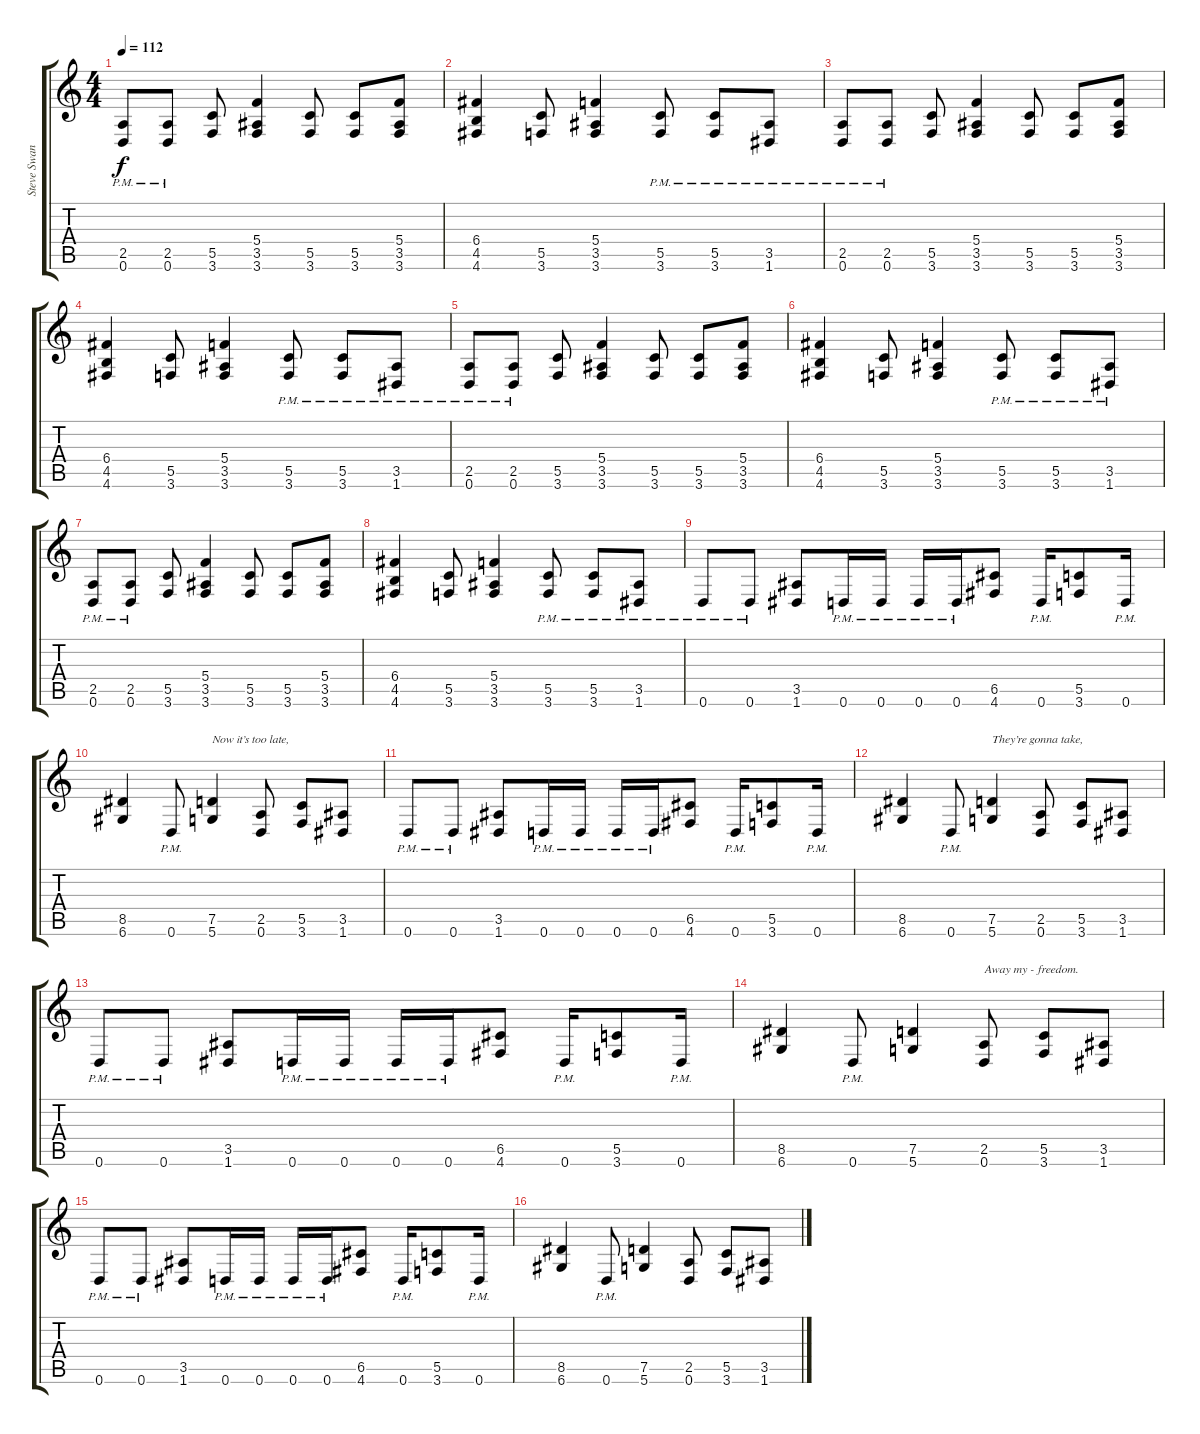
\track ("Steve Swanson (1st Guitar)" "Steve Swan") {instrument distortionguitar}
\staff {score tabs}
\tuning (D4 A3 F3 C3 G2 D2) {hide}
\ts (4 4)
\tempo 112
\clef g2
\ks c
(2.5{pm} 0.6{pm}).8{dy f} (2.5{pm} 0.6{pm}).8 (5.5 3.6).8 (5.4 3.5 3.6).4 (5.5 3.6).8 (5.5 3.6).8 (5.4 3.5 3.6).8 |
(6.4 4.5 4.6).4 (5.5 3.6).8 (5.4 3.5 3.6).4 (5.5{pm} 3.6{pm}).8 (5.5{pm} 3.6{pm}).8 (3.5{pm} 1.6{pm}).8 |
(2.5{pm} 0.6{pm}).8 (2.5{pm} 0.6{pm}).8 (5.5 3.6).8 (5.4 3.5 3.6).4 (5.5 3.6).8 (5.5 3.6).8 (5.4 3.5 3.6).8 |
(6.4 4.5 4.6).4 (5.5 3.6).8 (5.4 3.5 3.6).4 (5.5{pm} 3.6{pm}).8 (5.5{pm} 3.6{pm}).8 (3.5{pm} 1.6{pm}).8 |
(2.5{pm} 0.6{pm}).8 (2.5{pm} 0.6{pm}).8 (5.5 3.6).8 (5.4 3.5 3.6).4 (5.5 3.6).8 (5.5 3.6).8 (5.4 3.5 3.6).8 |
(6.4 4.5 4.6).4 (5.5 3.6).8 (5.4 3.5 3.6).4 (5.5{pm} 3.6{pm}).8 (5.5{pm} 3.6{pm}).8 (3.5{pm} 1.6{pm}).8 |
(2.5{pm} 0.6{pm}).8 (2.5{pm} 0.6{pm}).8 (5.5 3.6).8 (5.4 3.5 3.6).4 (5.5 3.6).8 (5.5 3.6).8 (5.4 3.5 3.6).8 |
(6.4 4.5 4.6).4 (5.5 3.6).8 (5.4 3.5 3.6).4 (5.5{pm} 3.6{pm}).8 (5.5{pm} 3.6{pm}).8 (3.5{pm} 1.6{pm}).8 |
0.6{pm}.8 0.6{pm}.8 (3.5 1.6).8 0.6{pm}.16 0.6{pm}.16 0.6{pm}.16 0.6{pm}.16 (6.5 4.6).8 0.6{pm}.16 (5.5 3.6).8 0.6{pm}.16 |
(8.5 6.6).4 0.6{pm}.8 (7.5 5.6).4{txt "Now it’s too late,"} (2.5 0.6).8 (5.5 3.6).8 (3.5 1.6).8 |
0.6{pm}.8 0.6{pm}.8 (3.5 1.6).8 0.6{pm}.16 0.6{pm}.16 0.6{pm}.16 0.6{pm}.16 (6.5 4.6).8 0.6{pm}.16 (5.5 3.6).8 0.6{pm}.16 |
(8.5 6.6).4 0.6{pm}.8 (7.5 5.6).4{txt "They’re gonna take,"} (2.5 0.6).8 (5.5 3.6).8 (3.5 1.6).8 |
0.6{pm}.8 0.6{pm}.8 (3.5 1.6).8 0.6{pm}.16 0.6{pm}.16 0.6{pm}.16 0.6{pm}.16 (6.5 4.6).8 0.6{pm}.16 (5.5 3.6).8 0.6{pm}.16 |
(8.5 6.6).4 0.6{pm}.8 (7.5 5.6).4 (2.5 0.6).8{txt "Away my - freedom."} (5.5 3.6).8 (3.5 1.6).8 |
0.6{pm}.8 0.6{pm}.8 (3.5 1.6).8 0.6{pm}.16 0.6{pm}.16 0.6{pm}.16 0.6{pm}.16 (6.5 4.6).8 0.6{pm}.16 (5.5 3.6).8 0.6{pm}.16 |
(8.5 6.6).4 0.6{pm}.8 (7.5 5.6).4 (2.5 0.6).8 (5.5 3.6).8 (3.5 1.6).8
